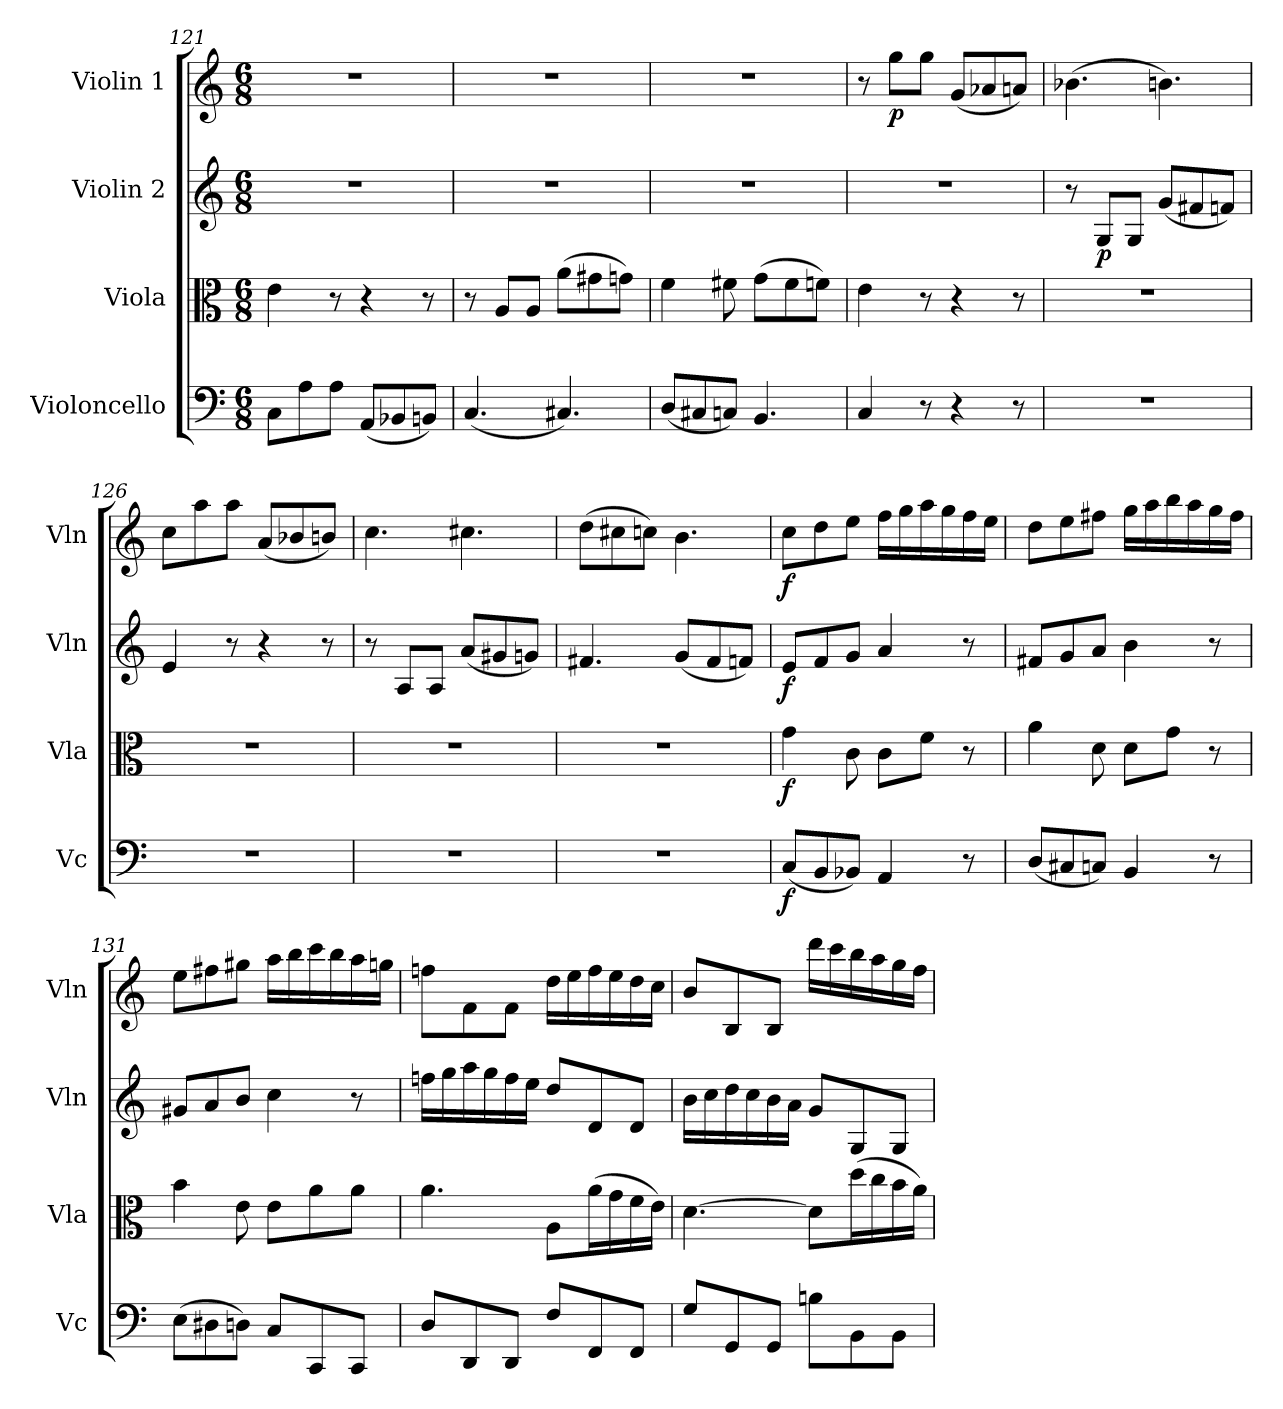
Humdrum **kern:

**kern	**dynam	**kern	**dynam	**kern	**dynam	**kern	**dynam
*part4	*part4	*part3	*part3	*part2	*part2	*part1	*part1
*staff4	*staff4	*staff3	*staff3	*staff2	*staff2	*staff1	*staff1
*I"Violoncello	*	*I"Viola	*	*I"Violin 2	*	*I"Violin 1	*
*I'Vc	*	*I'Vla	*	*I'Vln	*	*I'Vln	*
!!LO:LB:g=z
*clefF4	*	*clefC3	*	*clefG2	*	*clefG2	*
*k[]	*	*k[]	*	*k[]	*	*k[]	*
*M6/8	*	*M6/8	*	*M6/8	*	*M6/8	*
=121	=121	=121	=121	=121	=121	=121	=121
8C\L	.	4e\	.	2.r	.	2.r	.
8A\	.	.	.	.	.	.	.
8A\J	.	8r	.	.	.	.	.
(8AA/L	.	4r	.	.	.	.	.
8BB-X/	.	.	.	.	.	.	.
8BBn/J)	.	8r	.	.	.	.	.
!!LO:PB:g=z
=122	=122	=122	=122	=122	=122	=122	=122
(4.C/	.	8r	.	2.r	.	2.r	.
.	.	8A/L	.	.	.	.	.
.	.	8A/J	.	.	.	.	.
4.C#X/)	.	(8a\L	.	.	.	.	.
.	.	8g#X\	.	.	.	.	.
.	.	8gn\J)	.	.	.	.	.
=123	=123	=123	=123	=123	=123	=123	=123
(8D/L	.	4f\	.	2.r	.	2.r	.
8C#X/	.	.	.	.	.	.	.
8Cn/J)	.	8f#X\	.	.	.	.	.
4.BB/	.	(8g\L	.	.	.	.	.
.	.	8f#\	.	.	.	.	.
.	.	8fn\J)	.	.	.	.	.
=124	=124	=124	=124	=124	=124	=124	=124
4C/	.	4e\	.	2.r	.	8r	.
!	!	!	!	!	!	!	!LO:DY:b
.	.	.	.	.	.	8gg\L	p
8r	.	8r	.	.	.	8gg\J	.
4r	.	4r	.	.	.	(8g/L	.
.	.	.	.	.	.	8a-X/	.
8r	.	8r	.	.	.	8an/J)	.
=125	=125	=125	=125	=125	=125	=125	=125
2.r	.	2.r	.	8r	.	(4.b-X\	.
!	!	!	!	!	!LO:DY:b	!	!
.	.	.	.	8G/L	p	.	.
.	.	.	.	8G/J	.	.	.
.	.	.	.	(8g/L	.	4.bn\)	.
.	.	.	.	8f#X/	.	.	.
.	.	.	.	8fn/J)	.	.	.
=126	=126	=126	=126	=126	=126	=126	=126
2.r	.	2.r	.	4e/	.	8cc\L	.
.	.	.	.	.	.	8aa\	.
.	.	.	.	8r	.	8aa\J	.
.	.	.	.	4r	.	(8a/L	.
.	.	.	.	.	.	8b-X/	.
.	.	.	.	8r	.	8bn/J)	.
=127	=127	=127	=127	=127	=127	=127	=127
2.r	.	2.r	.	8r	.	4.cc\	.
.	.	.	.	8A/L	.	.	.
.	.	.	.	8A/J	.	.	.
.	.	.	.	(8a/L	.	4.cc#X\	.
.	.	.	.	8g#X/	.	.	.
.	.	.	.	8gn/J)	.	.	.
=128	=128	=128	=128	=128	=128	=128	=128
2.r	.	2.r	.	4.f#X/	.	(8dd\L	.
.	.	.	.	.	.	8cc#X\	.
.	.	.	.	.	.	8ccn\J)	.
.	.	.	.	(8g/L	.	4.b\	.
.	.	.	.	8f#/	.	.	.
.	.	.	.	8fn/J)	.	.	.
!!LO:LB:g=z
=129	=129	=129	=129	=129	=129	=129	=129
!	!LO:DY:b	!	!LO:DY:b	!	!LO:DY:b	!	!LO:DY:b
(8C/L	f	4g\	f	8e/L	f	8cc\L	f
8BB/	.	.	.	8f/	.	8dd\	.
8BB-X/J)	.	8c\	.	8g/J	.	8ee\J	.
4AA/	.	8c\L	.	4a/	.	16ff\LL	.
.	.	.	.	.	.	16gg\	.
.	.	8f\J	.	.	.	16aa\	.
.	.	.	.	.	.	16gg\	.
8r	.	8r	.	8r	.	16ff\	.
.	.	.	.	.	.	16ee\JJ	.
=130	=130	=130	=130	=130	=130	=130	=130
(8D/L	.	4a\	.	8f#X/L	.	8dd\L	.
8C#X/	.	.	.	8g/	.	8ee\	.
8Cn/J)	.	8d\	.	8a/J	.	8ff#X\J	.
4BB/	.	8d\L	.	4b\	.	16gg\LL	.
.	.	.	.	.	.	16aa\	.
.	.	8g\J	.	.	.	16bb\	.
.	.	.	.	.	.	16aa\	.
8r	.	8r	.	8r	.	16gg\	.
.	.	.	.	.	.	16ff#\JJ	.
=131	=131	=131	=131	=131	=131	=131	=131
(8E\L	.	4b\	.	8g#X/L	.	8ee\L	.
8D#X\	.	.	.	8a/	.	8ff#X\	.
8Dn\J)	.	8e\	.	8b/J	.	8gg#X\J	.
8C/L	.	8e\L	.	4cc\	.	16aa\LL	.
.	.	.	.	.	.	16bb\	.
8CC/	.	8a\	.	.	.	16ccc\	.
.	.	.	.	.	.	16bb\	.
8CC/J	.	8a\J	.	8r	.	16aa\	.
.	.	.	.	.	.	16ggn\JJ	.
=132	=132	=132	=132	=132	=132	=132	=132
8D/L	.	4.a\	.	16ffn\LL	.	8ffn\L	.
.	.	.	.	16gg\	.	.	.
8DD/	.	.	.	16aa\	.	8f\	.
.	.	.	.	16gg\	.	.	.
8DD/J	.	.	.	16ff\	.	8f\J	.
.	.	.	.	16ee\JJ	.	.	.
8F/L	.	8A\L	.	8dd/L	.	16dd\LL	.
.	.	.	.	.	.	16ee\	.
8FF/	.	(16a\L	.	8d/	.	16ff\	.
.	.	16g\	.	.	.	16ee\	.
8FF/J	.	16f\	.	8d/J	.	16dd\	.
.	.	16e\JJ)	.	.	.	16cc\JJ	.
!!LO:LB:g=z
=133	=133	=133	=133	=133	=133	=133	=133
8G/L	.	[4.d\	.	16b\LL	.	8b/L	.
.	.	.	.	16cc\	.	.	.
8GG/	.	.	.	16dd\	.	8B/	.
.	.	.	.	16cc\	.	.	.
8GG/J	.	.	.	16b\	.	8B/J	.
.	.	.	.	16a\JJ	.	.	.
8Bn\L	.	8d\L]	.	8g/L	.	16ddd\LL	.
.	.	.	.	.	.	16ccc\	.
8BB\	.	(16dd\L	.	8G/	.	16bb\	.
.	.	16cc\	.	.	.	16aa\	.
8BB\J	.	16b\	.	8G/J	.	16gg\	.
.	.	16a\JJ)	.	.	.	16ff\JJ	.
=	=	=	=	=	=	=	=
*-	*-	*-	*-	*-	*-	*-	*-
